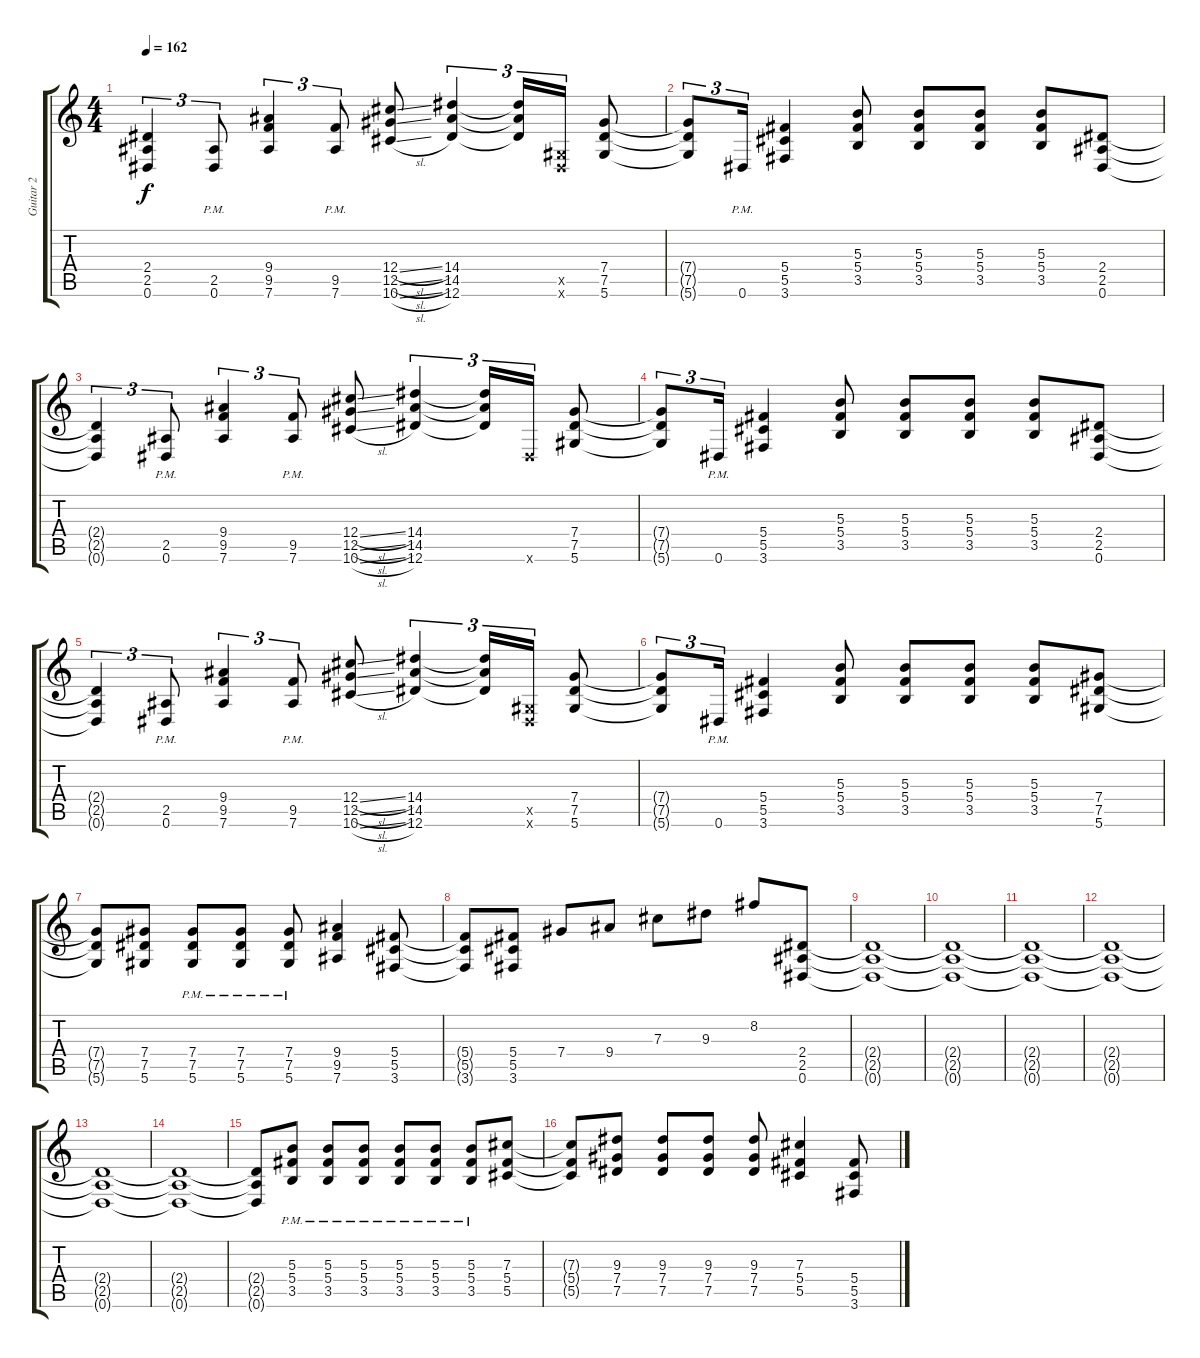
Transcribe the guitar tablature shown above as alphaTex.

\track ("Guitar 2" "Guitar 2") {instrument distortionguitar}
\staff {score tabs}
\tuning (Eb4 Bb3 Gb3 Db3 Ab2 Eb2) {hide}
\ts (4 4)
\tempo 162
\clef g2
\ks c
(2.4{t} 2.5{t} 0.6{t}).4{tu (3 2) dy f} (2.5{pm} 0.6{pm}).8{tu (3 2)} (9.4 9.5 7.6).4{tu (3 2)} (9.5{pm} 7.6{pm}).8{tu (3 2)} (12.4{sl} 12.5{sl} 10.6{sl}).8 (14.4 14.5 12.6).4{tu (3 2)} (14.4{t} 14.5{t} 12.6{t}).16{tu (3 2)} (0.5{x} 0.6{x}).16{tu (3 2)} (7.4 7.5 5.6).8 |
(7.4{t} 7.5{t} 5.6{t}).8{tu (3 2)} 0.6{pm}.16{tu (3 2)} (5.4 5.5 3.6).4 (5.3 5.4 3.5).8 (5.3 5.4 3.5).8 (5.3 5.4 3.5).8 (5.3 5.4 3.5).8 (2.4 2.5 0.6).8 |
(2.4{t} 2.5{t} 0.6{t}).4{tu (3 2)} (2.5{pm} 0.6{pm}).8{tu (3 2)} (9.4 9.5 7.6).4{tu (3 2)} (9.5{pm} 7.6{pm}).8{tu (3 2)} (12.4{sl} 12.5{sl} 10.6{sl}).8 (14.4 14.5 12.6).4{tu (3 2)} (14.4{t} 14.5{t} 12.6{t}).16{tu (3 2)} 0.6{x}.16{tu (3 2)} (7.4 7.5 5.6).8 |
(7.4{t} 7.5{t} 5.6{t}).8{tu (3 2)} 0.6{pm}.16{tu (3 2)} (5.4 5.5 3.6).4 (5.3 5.4 3.5).8 (5.3 5.4 3.5).8 (5.3 5.4 3.5).8 (5.3 5.4 3.5).8 (2.4 2.5 0.6).8 |
(2.4{t} 2.5{t} 0.6{t}).4{tu (3 2)} (2.5{pm} 0.6{pm}).8{tu (3 2)} (9.4 9.5 7.6).4{tu (3 2)} (9.5{pm} 7.6{pm}).8{tu (3 2)} (12.4{sl} 12.5{sl} 10.6{sl}).8 (14.4 14.5 12.6).4{tu (3 2)} (14.4{t} 14.5{t} 12.6{t}).16{tu (3 2)} (0.5{x} 0.6{x}).16{tu (3 2)} (7.4 7.5 5.6).8 |
(7.4{t} 7.5{t} 5.6{t}).8{tu (3 2)} 0.6{pm}.16{tu (3 2)} (5.4 5.5 3.6).4 (5.3 5.4 3.5).8 (5.3 5.4 3.5).8 (5.3 5.4 3.5).8 (5.3 5.4 3.5).8 (7.4 7.5 5.6).8 |
(7.4{t} 7.5{t} 5.6{t}).8 (7.4 7.5 5.6).8 (7.4{pm} 7.5{pm} 5.6{pm}).8 (7.4{pm} 7.5{pm} 5.6{pm}).8 (7.4{pm} 7.5{pm} 5.6{pm}).8 (9.4 9.5 7.6).4 (5.4 5.5 3.6).8 |
(5.4{t} 5.5{t} 3.6{t}).8 (5.4 5.5 3.6).8 7.4.8 9.4.8 7.3.8 9.3.8 8.2.8 (2.4 2.5 0.6).8 |
(2.4{t} 2.5{t} 0.6{t}).1{volume 10} |
(2.4{t} 2.5{t} 0.6{t}).1 |
(2.4{t} 2.5{t} 0.6{t}).1 |
(2.4{t} 2.5{t} 0.6{t}).1 |
(2.4{t} 2.5{t} 0.6{t}).1{volume 3} |
(2.4{t} 2.5{t} 0.6{t}).1 |
(2.4{t} 2.5{t} 0.6{t}).8 (5.3{pm} 5.4{pm} 3.5{pm}).8{volume 16} (5.3{pm} 5.4{pm} 3.5{pm}).8 (5.3{pm} 5.4{pm} 3.5{pm}).8 (5.3{pm} 5.4{pm} 3.5{pm}).8 (5.3{pm} 5.4{pm} 3.5{pm}).8 (5.3{pm} 5.4{pm} 3.5{pm}).8 (7.3 5.4 5.5).8 |
(7.3{t} 5.4{t} 5.5{t}).8 (9.3 7.4 7.5).8 (9.3 7.4 7.5).8 (9.3 7.4 7.5).8 (9.3 7.4 7.5).8 (7.3 5.4 5.5).4 (5.4 5.5 3.6).8
